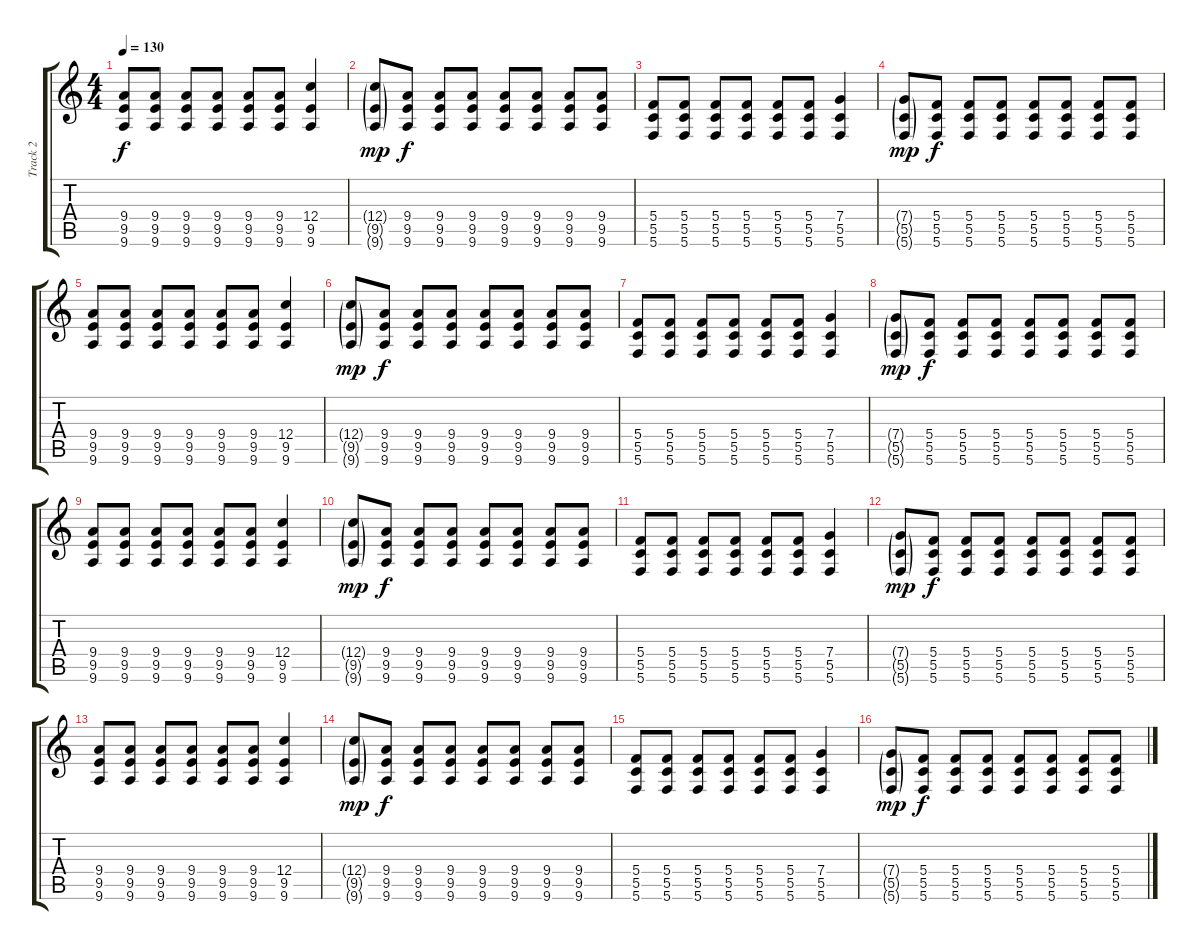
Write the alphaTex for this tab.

\track ("Track 2" "Track 2") {instrument acousticguitarsteel}
\staff {score tabs}
\tuning (D4 A3 F3 C3 G2 C2) {hide}
\ts (4 4)
\tempo 130
\clef g2
\ks c
(9.4 9.5 9.6).8{dy f} (9.4 9.5 9.6).8 (9.4 9.5 9.6).8 (9.4 9.5 9.6).8 (9.4 9.5 9.6).8 (9.4 9.5 9.6).8 (12.4 9.5 9.6).4 |
(12.4{g} 9.5{g} 9.6{g}).8{dy mp} (9.4 9.5 9.6).8{dy f} (9.4 9.5 9.6).8 (9.4 9.5 9.6).8 (9.4 9.5 9.6).8 (9.4 9.5 9.6).8 (9.4 9.5 9.6).8 (9.4 9.5 9.6).8 |
(5.4 5.5 5.6).8 (5.4 5.5 5.6).8 (5.4 5.5 5.6).8 (5.4 5.5 5.6).8 (5.4 5.5 5.6).8 (5.4 5.5 5.6).8 (7.4 5.5 5.6).4 |
(7.4{g} 5.5{g} 5.6{g}).8{dy mp} (5.4 5.5 5.6).8{dy f} (5.4 5.5 5.6).8 (5.4 5.5 5.6).8 (5.4 5.5 5.6).8 (5.4 5.5 5.6).8 (5.4 5.5 5.6).8 (5.4 5.5 5.6).8 |
(9.4 9.5 9.6).8 (9.4 9.5 9.6).8 (9.4 9.5 9.6).8 (9.4 9.5 9.6).8 (9.4 9.5 9.6).8 (9.4 9.5 9.6).8 (12.4 9.5 9.6).4 |
(12.4{g} 9.5{g} 9.6{g}).8{dy mp} (9.4 9.5 9.6).8{dy f} (9.4 9.5 9.6).8 (9.4 9.5 9.6).8 (9.4 9.5 9.6).8 (9.4 9.5 9.6).8 (9.4 9.5 9.6).8 (9.4 9.5 9.6).8 |
(5.4 5.5 5.6).8 (5.4 5.5 5.6).8 (5.4 5.5 5.6).8 (5.4 5.5 5.6).8 (5.4 5.5 5.6).8 (5.4 5.5 5.6).8 (7.4 5.5 5.6).4 |
(7.4{g} 5.5{g} 5.6{g}).8{dy mp} (5.4 5.5 5.6).8{dy f} (5.4 5.5 5.6).8 (5.4 5.5 5.6).8 (5.4 5.5 5.6).8 (5.4 5.5 5.6).8 (5.4 5.5 5.6).8 (5.4 5.5 5.6).8 |
(9.4 9.5 9.6).8 (9.4 9.5 9.6).8 (9.4 9.5 9.6).8 (9.4 9.5 9.6).8 (9.4 9.5 9.6).8 (9.4 9.5 9.6).8 (12.4 9.5 9.6).4 |
(12.4{g} 9.5{g} 9.6{g}).8{dy mp} (9.4 9.5 9.6).8{dy f} (9.4 9.5 9.6).8 (9.4 9.5 9.6).8 (9.4 9.5 9.6).8 (9.4 9.5 9.6).8 (9.4 9.5 9.6).8 (9.4 9.5 9.6).8 |
(5.4 5.5 5.6).8 (5.4 5.5 5.6).8 (5.4 5.5 5.6).8 (5.4 5.5 5.6).8 (5.4 5.5 5.6).8 (5.4 5.5 5.6).8 (7.4 5.5 5.6).4 |
(7.4{g} 5.5{g} 5.6{g}).8{dy mp} (5.4 5.5 5.6).8{dy f} (5.4 5.5 5.6).8 (5.4 5.5 5.6).8 (5.4 5.5 5.6).8 (5.4 5.5 5.6).8 (5.4 5.5 5.6).8 (5.4 5.5 5.6).8 |
(9.4 9.5 9.6).8 (9.4 9.5 9.6).8 (9.4 9.5 9.6).8 (9.4 9.5 9.6).8 (9.4 9.5 9.6).8 (9.4 9.5 9.6).8 (12.4 9.5 9.6).4 |
(12.4{g} 9.5{g} 9.6{g}).8{dy mp} (9.4 9.5 9.6).8{dy f} (9.4 9.5 9.6).8 (9.4 9.5 9.6).8 (9.4 9.5 9.6).8 (9.4 9.5 9.6).8 (9.4 9.5 9.6).8 (9.4 9.5 9.6).8 |
(5.4 5.5 5.6).8 (5.4 5.5 5.6).8 (5.4 5.5 5.6).8 (5.4 5.5 5.6).8 (5.4 5.5 5.6).8 (5.4 5.5 5.6).8 (7.4 5.5 5.6).4 |
(7.4{g} 5.5{g} 5.6{g}).8{dy mp} (5.4 5.5 5.6).8{dy f} (5.4 5.5 5.6).8 (5.4 5.5 5.6).8 (5.4 5.5 5.6).8 (5.4 5.5 5.6).8 (5.4 5.5 5.6).8 (5.4 5.5 5.6).8
